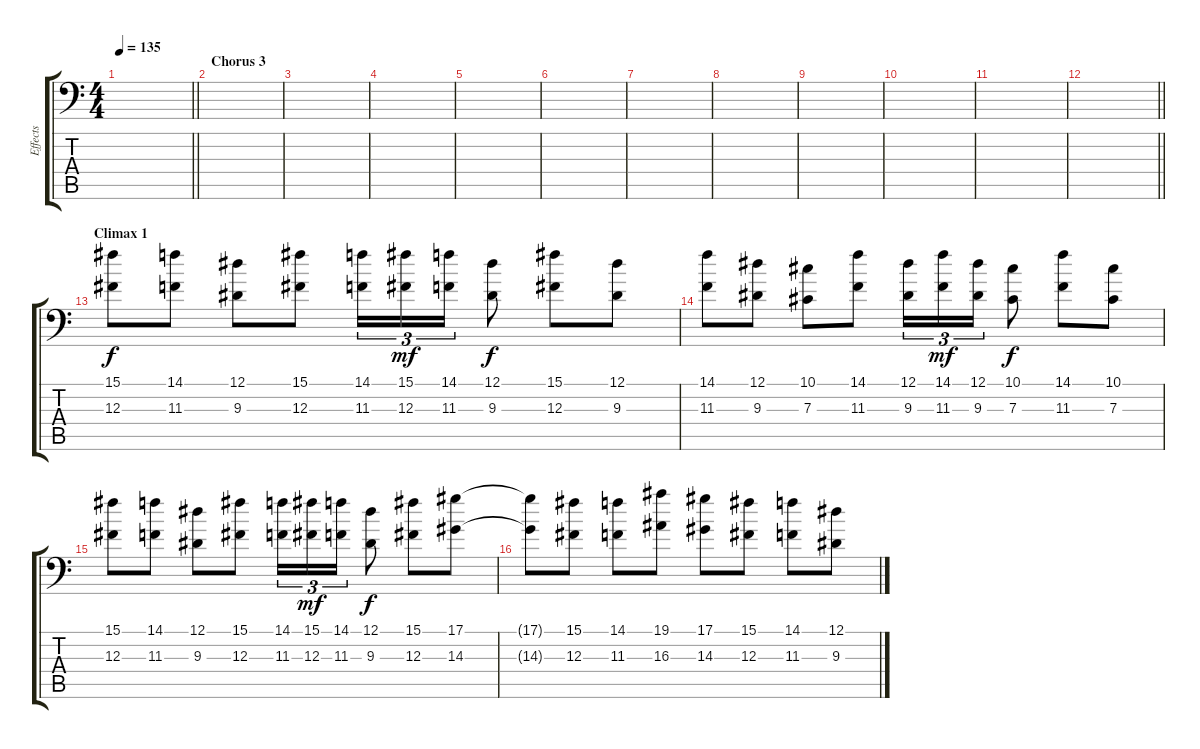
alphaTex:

\track ("Effects" "Effects") {instrument lead1square}
\staff {score tabs}
\tuning (Eb4 Bb3 Gb3 Db3 Ab2 Eb1) {hide}
\ts (4 4)
\tempo 135
\clef f4
\barLineRight lightlight
\ks c
|
\section ("" "Chorus 3")
|
|
|
|
|
|
|
|
|
|
\barLineRight lightlight
|
\section ("" "Climax 1")
(15.1 12.3).8{dy f volume 13 instrument lead1square} (14.1 11.3).8 (12.1 9.3).8 (15.1 12.3).8 (14.1 11.3).16{tu (3 2)} (15.1 12.3).16{tu (3 2) dy mf} (14.1 11.3).16{tu (3 2)} (12.1 9.3).8{dy f} (15.1 12.3).8 (12.1 9.3).8 |
(14.1 11.3).8 (12.1 9.3).8 (10.1 7.3).8 (14.1 11.3).8 (12.1 9.3).16{tu (3 2)} (14.1 11.3).16{tu (3 2) dy mf} (12.1 9.3).16{tu (3 2)} (10.1 7.3).8{dy f} (14.1 11.3).8 (10.1 7.3).8 |
(15.1 12.3).8 (14.1 11.3).8 (12.1 9.3).8 (15.1 12.3).8 (14.1 11.3).16{tu (3 2)} (15.1 12.3).16{tu (3 2) dy mf} (14.1 11.3).16{tu (3 2)} (12.1 9.3).8{dy f} (15.1 12.3).8 (17.1 14.3).8 |
(17.1{t} 14.3{t}).8 (15.1 12.3).8 (14.1 11.3).8 (19.1 16.3).8 (17.1 14.3).8 (15.1 12.3).8 (14.1 11.3).8 (12.1 9.3).8
